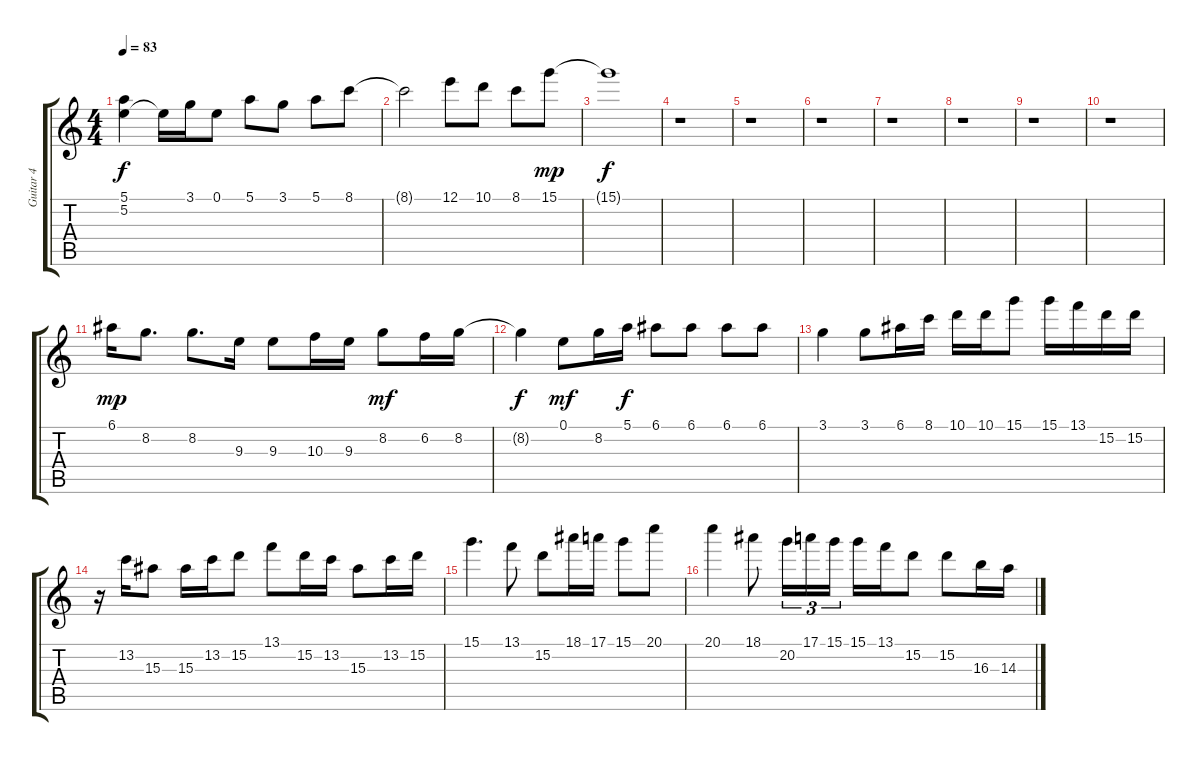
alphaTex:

\track ("Guitar 4" "Guitar 4") {instrument distortionguitar}
\staff {score tabs}
\tuning (E4 B3 G3 D3 A2 E2) {hide}
\ts (4 4)
\tempo 83
\clef g2
\ks c
(5.1 5.2).4{dy f} 5.2{t}.16 3.1.16 0.1.8 5.1.8 3.1.8 5.1.8 8.1.8 |
8.1{t}.2 12.1.8 10.1.8 8.1.8 15.1.8{dy mp} |
15.1{t}.1{dy f} |
r.1 |
r.1 |
r.1 |
r.1 |
r.1 |
r.1 |
r.1 |
6.1.16{dy mp} 8.2.8{d} 8.2.8{d} 9.3.16 9.3.8 10.3.16 9.3.16 8.2.8{dy mf} 6.2.16 8.2.16 |
8.2{t}.4{dy f} 0.1.8{dy mf} 8.2.16 5.1.16{dy f} 6.1.8 6.1.8 6.1.8 6.1.8 |
3.1.4 3.1.8 6.1.16 8.1.16 10.1.16 10.1.16 15.1.8 15.1.16 13.1.16 15.2.16 15.2.16 |
r.16 13.2.16 15.3.8 15.3.16 13.2.16 15.2.8 13.1.8 15.2.16 13.2.16 15.3.8 13.2.16 15.2.16 |
15.1.4{d} 13.1.8 15.2.8 18.1.16 17.1.16 15.1.8 20.1.8 |
20.1.4 18.1.8 20.2.16{tu (3 2)} 17.1.16{tu (3 2)} 15.1.16{tu (3 2)} 15.1.16 13.1.16 15.2.8 15.2.8 16.3.16 14.3.16
